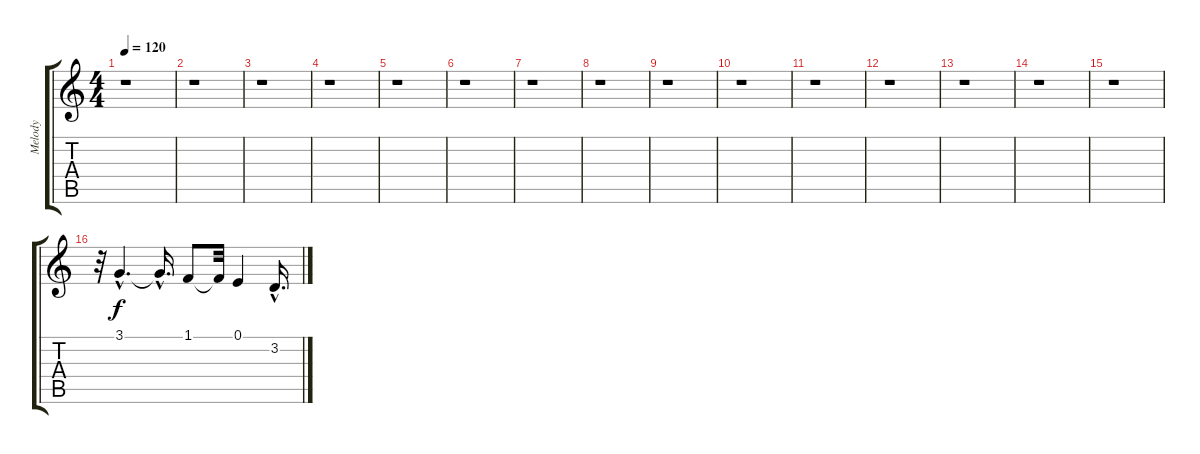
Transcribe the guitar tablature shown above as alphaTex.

\track ("Melody  " "Melody  ") {instrument pad5bowed}
\staff {score tabs}
\tuning (E4 B3 G3 D3 A2 E2) {hide}
\ts (4 4)
\tempo 120
\clef g2
\ks c
r.1{dy f} |
r.1 |
r.1 |
r.1 |
r.1 |
r.1 |
r.1 |
r.1 |
r.1 |
r.1 |
r.1 |
r.1 |
r.1 |
r.1 |
r.1 |
r.32 3.1{hac}.4{d} 3.1{hac t}.16{d} 1.1.8 1.1{t}.32 0.1.4 3.2{hac}.16{d}
